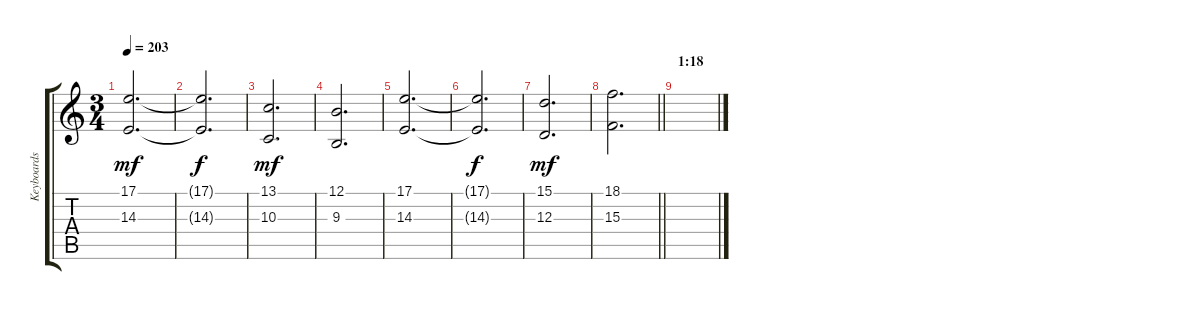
\track ("Keyboards 2" "Keyboards ") {instrument synthstrings2}
\staff {score tabs}
\tuning (B3 Gb3 D3 A2 E2 B1) {hide}
\ts (3 4)
\tempo 203
\clef g2
\ks c
(17.1 14.3).2{d dy mf} |
(17.1{t} 14.3{t}).2{d dy f} |
(13.1 10.3).2{d dy mf} |
(12.1 9.3).2{d} |
(17.1 14.3).2{d} |
(17.1{t} 14.3{t}).2{d dy f} |
(15.1 12.3).2{d dy mf} |
\barLineRight lightlight
(18.1 15.3).2{d} |
\section ("" "1:18")
